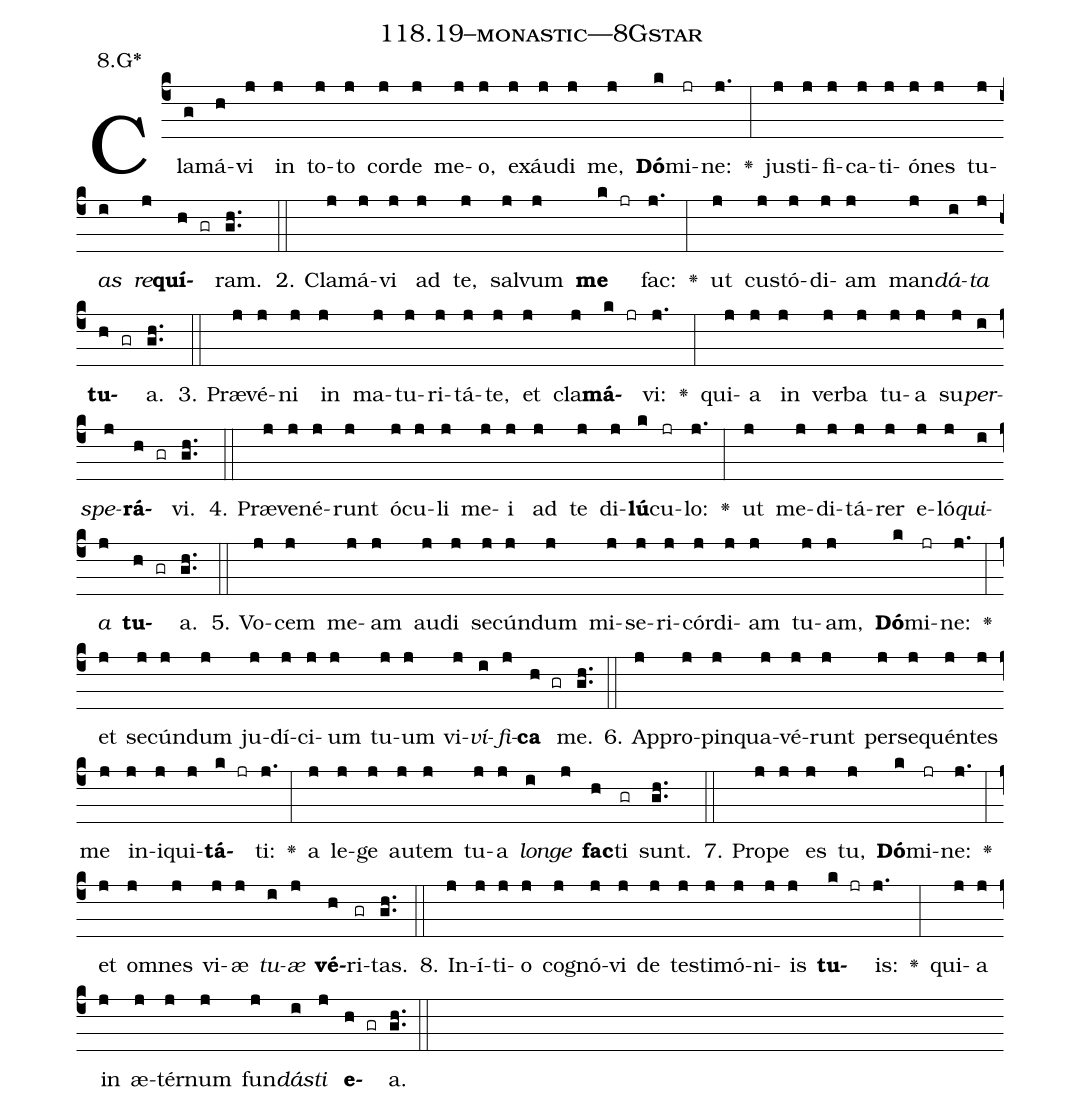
name: 118.19--monastic---8Gstar;
annotation: 8.G*;
%%
(c4)Cla(g)má(h)vi(j) in(j) to(j)to(j) cor(j)de(j) me(j)o,(j) ex(j)áu(j)di(j) me,(j) <b>Dó</b>(k)mi(jr)ne:(j.) <v>\greheightstar</v>(:) jus(j)ti(j)fi(j)ca(j)ti(j)ó(j)nes(j) tu(j)<i>as</i>(i) <i>re</i>(j)<b>quí</b>(h gr)ram.(gh..) (::)
2. Cla(j)má(j)vi(j) ad(j) te,(j) sal(j)vum(j) <b>me</b>(k jr) fac:(j.) <v>\greheightstar</v>(:) ut(j) cus(j)tó(j)di(j)am(j) man(j)<i>dá</i>(i)<i>ta</i>(j) <b>tu</b>(h gr)a.(gh..) (::)
3. Præ(j)vé(j)ni(j) in(j) ma(j)tu(j)ri(j)tá(j)te,(j) et(j) cla(j)<b>má</b>(k jr)vi:(j.) <v>\greheightstar</v>(:) qui(j)a(j) in(j) ver(j)ba(j) tu(j)a(j) su(j)<i>per</i>(i)<i>spe</i>(j)<b>rá</b>(h gr)vi.(gh..) (::)
4. Præ(j)ve(j)né(j)runt(j) ó(j)cu(j)li(j) me(j)i(j) ad(j) te(j) di(j)<b>lú</b>(k)cu(jr)lo:(j.) <v>\greheightstar</v>(:) ut(j) me(j)di(j)tá(j)rer(j) e(j)ló(j)<i>qui</i>(i)<i>a</i>(j) <b>tu</b>(h gr)a.(gh..) (::)
5. Vo(j)cem(j) me(j)am(j) au(j)di(j) se(j)cún(j)dum(j) mi(j)se(j)ri(j)cór(j)di(j)am(j) tu(j)am,(j) <b>Dó</b>(k)mi(jr)ne:(j.) <v>\greheightstar</v>(:) et(j) se(j)cún(j)dum(j) ju(j)dí(j)ci(j)um(j) tu(j)um(j) vi(j)<i>ví</i>(i)<i>fi</i>(j)<b>ca</b>(h gr) me.(gh..) (::)
6. Ap(j)pro(j)pin(j)qua(j)vé(j)runt(j) per(j)se(j)quén(j)tes(j) me(j) in(j)i(j)qui(j)<b>tá</b>(k jr)ti:(j.) <v>\greheightstar</v>(:) a(j) le(j)ge(j) au(j)tem(j) tu(j)a(j) <i>lon</i>(i)<i>ge</i>(j) <b>fac</b>(h)ti(gr) sunt.(gh..) (::)
7. Pro(j)pe(j) es(j) tu,(j) <b>Dó</b>(k)mi(jr)ne:(j.) <v>\greheightstar</v>(:) et(j) om(j)nes(j) vi(j)æ(j) <i>tu</i>(i)<i>æ</i>(j) <b>vé</b>(h)ri(gr)tas.(gh..) (::)
8. In(j)í(j)ti(j)o(j) co(j)gnó(j)vi(j) de(j) tes(j)ti(j)mó(j)ni(j)is(j) <b>tu</b>(k jr)is:(j.) <v>\greheightstar</v>(:) qui(j)a(j) in(j) æ(j)tér(j)num(j) fun(j)<i>dás</i>(i)<i>ti</i>(j) <b>e</b>(h gr)a.(gh..) (::)
